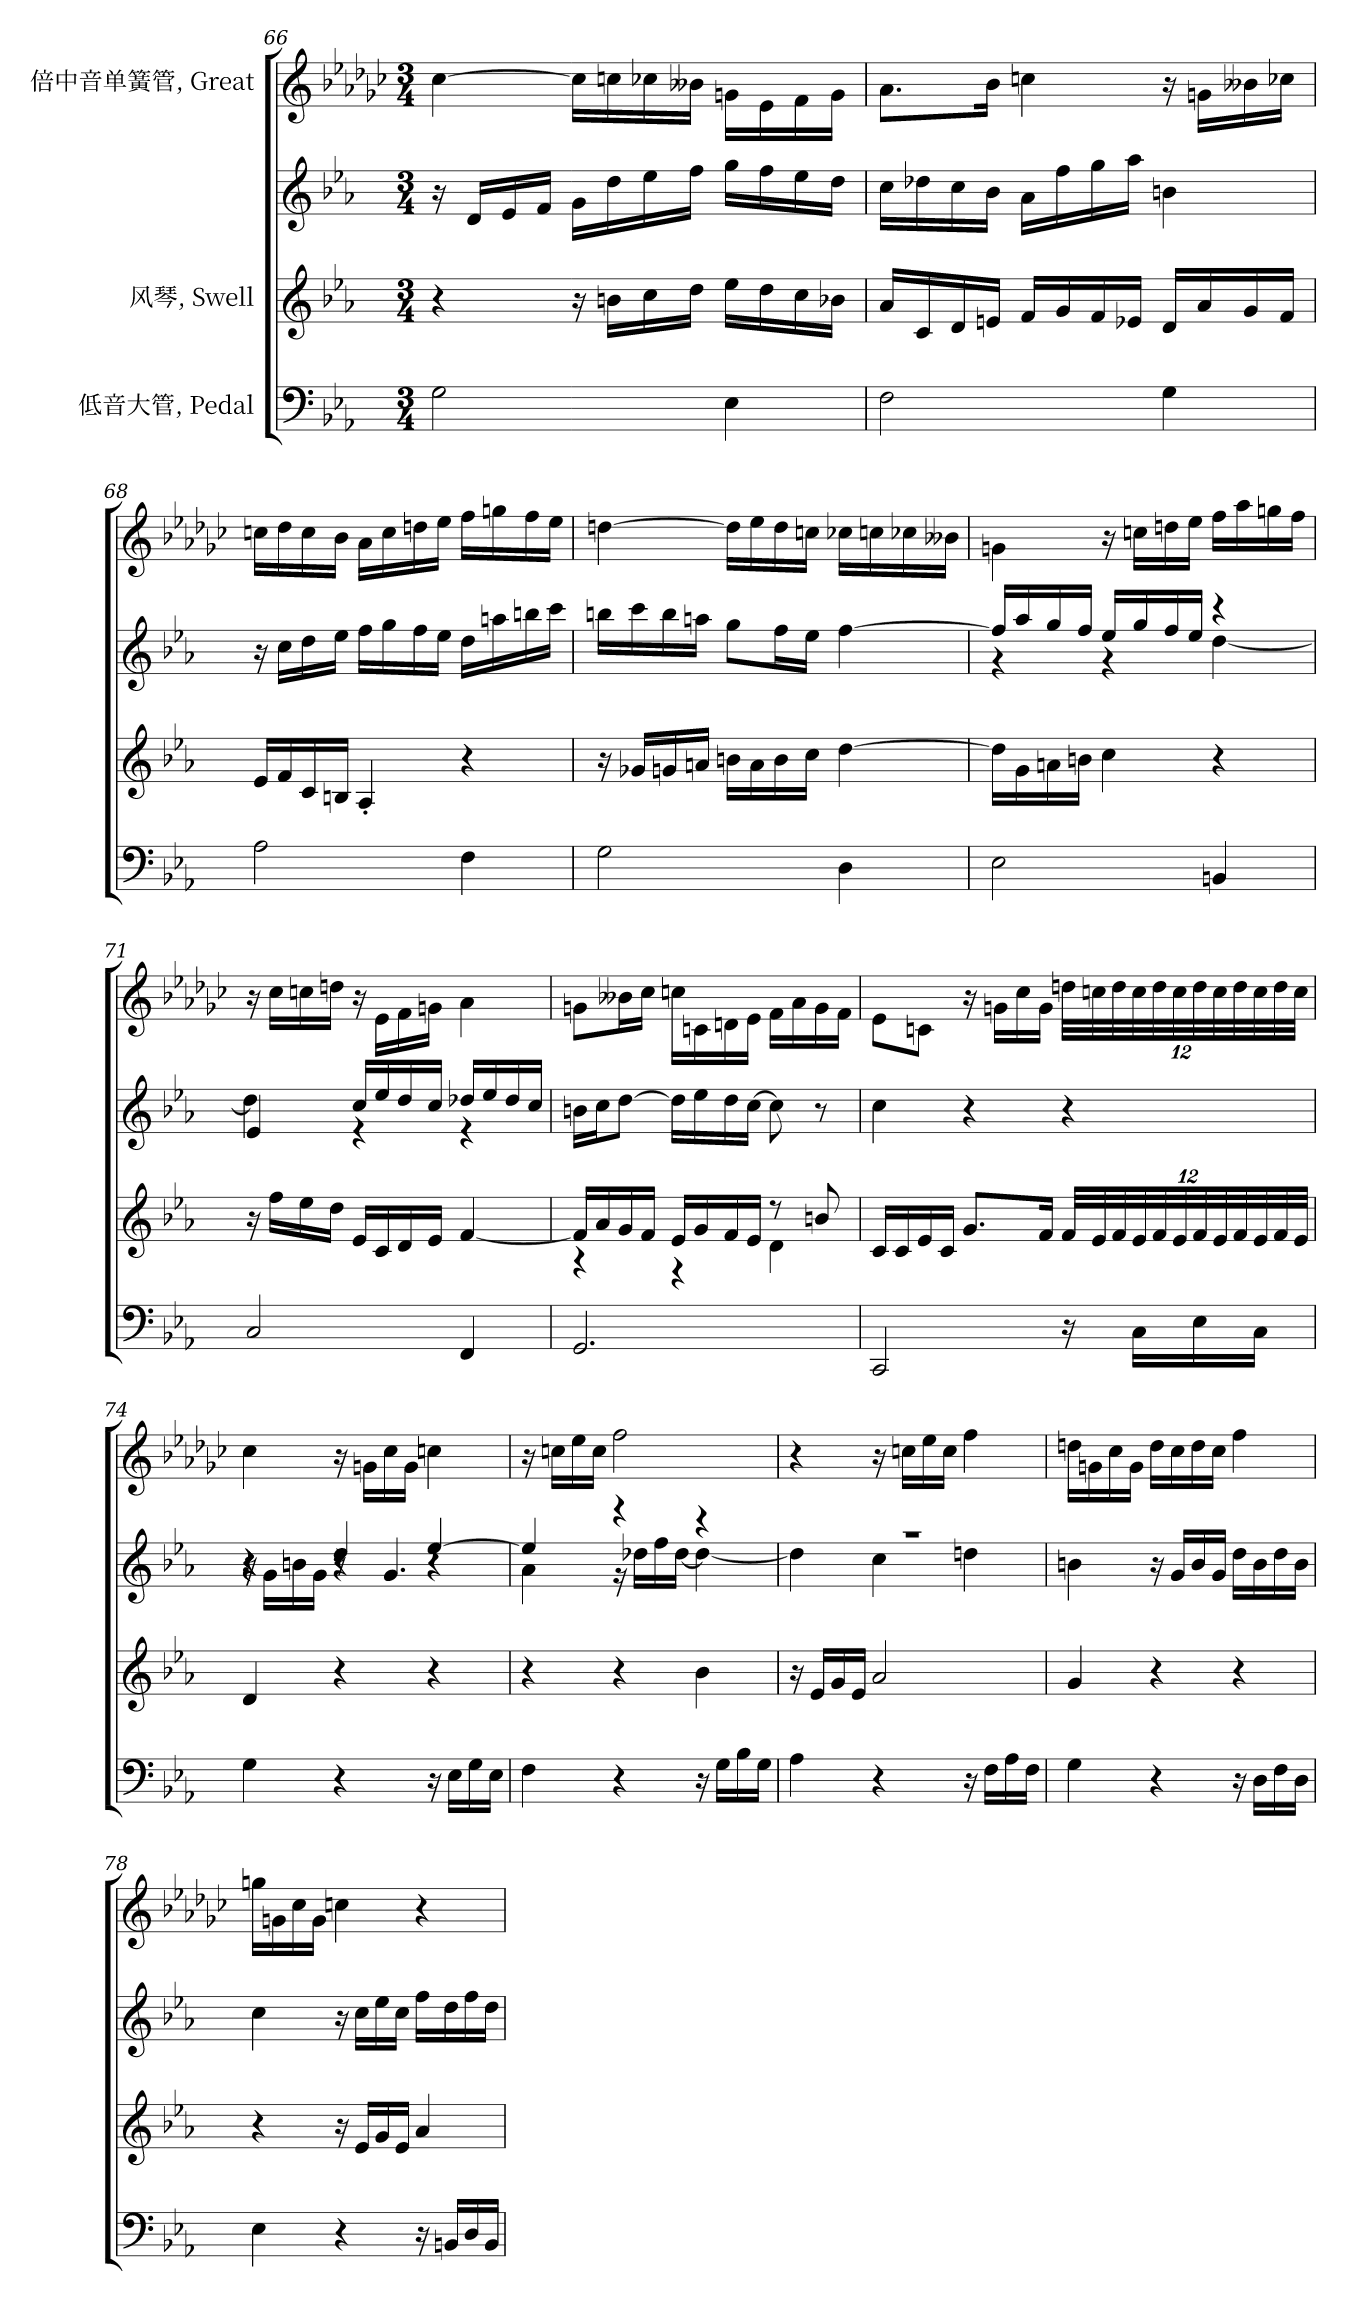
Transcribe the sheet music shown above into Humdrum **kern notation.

**kern	**kern	**kern	**kern
*part3	*part2	*part2	*part1
*staff4	*staff3	*staff2	*staff1
*I"低音大管, Pedal	*I"风琴, Swell	*	*I"倍中音单簧管, Great
*clefF4	*clefG2	*clefG2	*clefG2
*ITrd7c12	*	*	*ITrd12c21
*k[b-e-a-]	*k[b-e-a-]	*k[b-e-a-]	*k[b-e-a-d-g-c-]
*M3/4	*M3/4	*M3/4	*M3/4
=66	=66	=66	=66
2GG\	4r	16r	[4c-\
.	.	16d/LL	.
.	.	16e-/	.
.	.	16f/JJ	.
.	16r	16g\LL	16c-\LL]
.	16bn\LL	16dd\	16cn\
.	16cc\	16ee-\	16c-X\
.	16dd\JJ	16ff\JJ	16B--X\JJ
4EE-\	16ee-\LL	16gg\LL	16Gn\LL
.	16dd\	16ff\	16E-\
.	16cc\	16ee-\	16F\
.	16b-X\JJ	16dd\JJ	16G\JJ
!!LO:LB:g=z
=67	=67	=67	=67
2FF\	16a-/LL	16cc\LL	8.A-\L
.	16c/	16dd-X\	.
.	16d/	16cc\	.
.	16en/JJ	16b-\JJ	16B-\Jk
.	16f/LL	16a-\LL	4cn\
.	16g/	16ff\	.
.	16f/	16gg\	.
.	16e-X/JJ	16aa-\JJ	.
4GG\	16d/LL	4bn\	16r
.	16a-/	.	16Gn\LL
.	16g/	.	16B--X\
.	16f/JJ	.	16c-X\JJ
=68	=68	=68	=68
2AA-\	16e-/LL	16r	16cn\LL
.	16f/	16cc\LL	16d-\
.	16c/	16dd\	16c\
.	16Bn/JJ	16ee-\JJ	16B-\JJ
.	4A-'/	16ff\LL	16A-\LL
.	.	16gg\	16c\
.	.	16ff\	16dn\
.	.	16ee-\JJ	16e-\JJ
4FF\	4r	16dd\LL	16f\LL
.	.	16aan\	16gn\
.	.	16bbn\	16f\
.	.	16ccc\JJ	16e-\JJ
!!LO:LB:g=z
=69	=69	=69	=69
2GG\	16r	16bbn\LL	[4dn\
.	16g-X/LL	16ccc\	.
.	16gn/	16bb\	.
.	16an/JJ	16aan\JJ	.
.	16bn\LL	8gg\L	16d\LL]
.	16a\	.	16e-\
.	16b\	16ff\L	16d\
.	16cc\JJ	16ee-\JJ	16cn\JJ
4DD\	[4dd\	[4ff\	16c-X\LL
.	.	.	16cn\
.	.	.	16c-X\
.	.	.	16B--X\JJ
=70	=70	=70	=70
*	*	*^	*
2EE-\	16dd\LL]	16ff/LL]	4r	4Gn\
.	16g\	16aa-/	.	.
.	16an\	16gg/	.	.
.	16bn\JJ	16ff/JJ	.	.
.	4cc\	16ee-/LL	4r	16r
.	.	16gg/	.	16cn\LL
.	.	16ff/	.	16dn\
.	.	16ee-/JJ	.	16e-\JJ
4BBBn/	4r	4r	[4dd\	16f\LL
.	.	.	.	16a-\
.	.	.	.	16gn\
.	.	.	.	16f\JJ
!!LO:PB:g=z
=71	=71	=71	=71	=71
2CC/	16r	4e-/	4dd\]	16r
.	16ff\LL	.	.	16c-\LL
.	16ee-\	.	.	16cn\
.	16dd\JJ	.	.	16dn\JJ
.	16e-/LL	16cc/LL	4r	16r
.	16c/	16ee-/	.	16E-\LL
.	16d/	16dd/	.	16F\
.	16e-/JJ	16cc/JJ	.	16Gn\JJ
4FFF/	[4f/	16dd-X/LL	4r	4A-\
.	.	16ee-/	.	.
.	.	16dd-/	.	.
.	.	16cc/JJ	.	.
*	*	*v	*v	*
=72	=72	=72	=72
*	*^	*	*
2.GGG/	16f/LL]	4r	16bn\LL	8Gn\L
.	16a-/	.	16cc\J	.
.	16g/	.	[8dd\J	16B--X\L
.	16f/JJ	.	.	16c-\JJ
.	16e-/LL	4r	16dd\LL]	16cn\LL
.	16g/	.	16ee-\	16Cn\
.	16f/	.	16dd\	16Dn\
.	16e-/JJ	.	[16cc\JJ	16E-\JJ
.	8r	4d\	8cc\]	16F\LL
.	.	.	.	16A-\
.	8bn/	.	8r	16G\
.	.	.	.	16F\JJ
*	*v	*v	*	*
!!LO:LB:g=z
=73	=73	=73	=73
2CCC/	16c/LL	4cc\	8E-\L
.	16c/	.	.
.	16e-/	.	8Cn\J
.	16c/JJ	.	.
.	8.g/L	4r	16r
.	.	.	16Gn\LL
.	.	.	16c-\
.	16f/Jk	.	16G\JJ
*	*Xbrackettup	*	*Xbrackettup
16r	48f/LLL	4r	48dn\LLL
.	48e-/	.	48cn\
.	48f/	.	48d\
16CC\LL	48e-/	.	48c\
.	48f/	.	48d\
.	48e-/	.	48c\
16EE-\	48f/	.	48d\
.	48e-/	.	48c\
.	48f/	.	48d\
16CC\JJ	48e-/	.	48c\
.	48f/	.	48d\
.	48e-/JJJ	.	48c\JJJ
=74	=74	=74	=74
*	*	*^	*
*	*	*	*^	*
4GG\	4d/	4r	16r	4r	4c-\
.	.	.	16g\LL	.	.
.	.	.	16bn\	.	.
.	.	.	16g\JJ	.	.
4r	4r	4dd/	4r	8r	16r
.	.	.	.	.	16Gn\LL
.	.	.	.	4.g/	16c-\
.	.	.	.	.	16G\JJ
16r	4r	[4ee-/	4r	.	4cn\
16EE-\LL	.	.	.	.	.
16GG\	.	.	.	.	.
16EE-\JJ	.	.	.	.	.
*	*	*	*v	*v	*
!!LO:LB:g=z
=75	=75	=75	=75	=75
4FF\	4r	4ee-/]	4a-\	16r
.	.	.	.	16cn\LL
.	.	.	.	16e-\
.	.	.	.	16c\JJ
4r	4r	4r	16r	2f\
.	.	.	16dd-X\LL	.
.	.	.	16ff\	.
.	.	.	[16dd-\JJ	.
16r	4b-\	4r	4dd-\_	.
16GG\LL	.	.	.	.
16BB-\	.	.	.	.
16GG\JJ	.	.	.	.
=76	=76	=76	=76	=76
4AA-\	16r	2.r	4dd-\]	4r
.	16e-/LL	.	.	.
.	16g/	.	.	.
.	16e-/JJ	.	.	.
4r	2a-/	.	4cc\	16r
.	.	.	.	16cn\LL
.	.	.	.	16e-\
.	.	.	.	16c\JJ
16r	.	.	4ddn\	4f\
16FF\LL	.	.	.	.
16AA-\	.	.	.	.
16FF\JJ	.	.	.	.
*	*	*v	*v	*
!!LO:PB:g=z
=77	=77	=77	=77
4GG\	4g/	4bn\	16dn\LL
.	.	.	16Gn\
.	.	.	16c-\
.	.	.	16G\JJ
4r	4r	16r	16d\LL
.	.	16g/LL	16c-\
.	.	16b/	16d\
.	.	16g/JJ	16c-\JJ
16r	4r	16dd\LL	4f\
16DD\LL	.	16b\	.
16FF\	.	16dd\	.
16DD\JJ	.	16b\JJ	.
=78	=78	=78	=78
4EE-\	4r	4cc\	16gn\LL
.	.	.	16Gn\
.	.	.	16c-\
.	.	.	16G\JJ
4r	16r	16r	4cn\
.	16e-/LL	16cc\LL	.
.	16g/	16ee-\	.
.	16e-/JJ	16cc\JJ	.
16r	4a-/	16ff\LL	4r
16BBBn/LL	.	16dd\	.
16DD/	.	16ff\	.
16BBB/JJ	.	16dd\JJ	.
=	=	=	=
*-	*-	*-	*-
